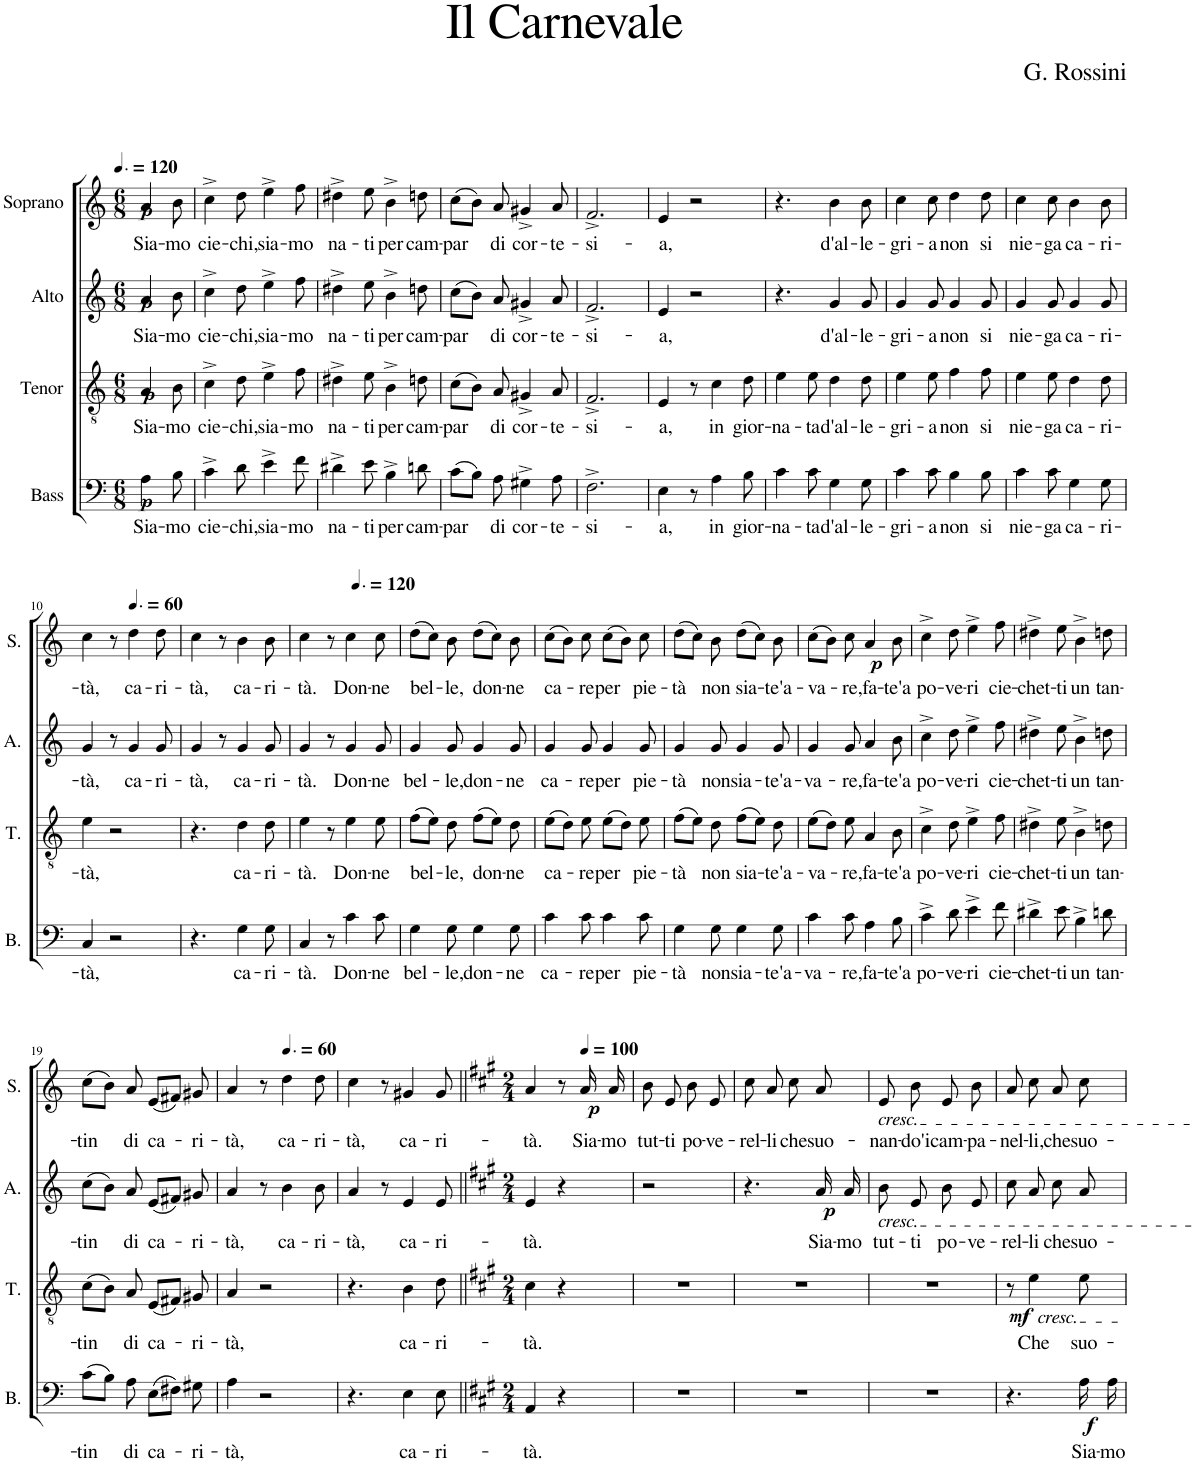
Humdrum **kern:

**kern	**text	**dynam	**kern	**text	**dynam	**kern	**text	**dynam	**kern	**text	**dynam
*part4	*part4	*part4	*part3	*part3	*part3	*part2	*part2	*part2	*part1	*part1	*part1
*staff4	*staff4	*staff4	*staff3	*staff3	*staff3	*staff2	*staff2	*staff2	*staff1	*staff1	*staff1
*I"Bass	*	*	*I"Tenor	*	*	*I"Alto	*	*	*I"Soprano	*	*
*I'B.	*	*	*I'T.	*	*	*I'A.	*	*	*I'S.	*	*
*clefF4	*	*	*clefGv2	*	*	*clefG2	*	*	*clefG2	*	*
*k[]	*	*	*k[]	*	*	*k[]	*	*	*k[]	*	*
*M6/8	*	*	*M6/8	*	*	*M6/8	*	*	*M6/8	*	*
*MM180	*	*	*MM180	*	*	*MM180	*	*	*MM180	*	*
=1	=1	=1	=1	=1	=1	=1	=1	=1	=1	=1	=1
!	!LO:LY:b	!LO:DY:b	!	!LO:LY:b	!LO:DY:b	!	!LO:LY:b	!LO:DY:b	!	!LO:LY:b	!LO:DY:b
4A\	Sia-	p	4A/	Sia-	p	4a/	Sia-	p	4a/	Sia-	p
!	!LO:LY:b	!	!	!LO:LY:b	!	!	!LO:LY:b	!	!	!LO:LY:b	!
8B\	-mo	.	8B\	-mo	.	8b\	-mo	.	8b\	-mo	.
=2	=2	=2	=2	=2	=2	=2	=2	=2	=2	=2	=2
!	!LO:LY:b	!	!	!LO:LY:b	!	!	!LO:LY:b	!	!	!LO:LY:b	!
4c^\	cie-	.	4c^\	cie-	.	4cc^\	cie-	.	4cc^\	cie-	.
!	!LO:LY:b	!	!	!LO:LY:b	!	!	!LO:LY:b	!	!	!LO:LY:b	!
8d\	-chi,	.	8d\	-chi,	.	8dd\	-chi,	.	8dd\	-chi,	.
!	!LO:LY:b	!	!	!LO:LY:b	!	!	!LO:LY:b	!	!	!LO:LY:b	!
4e^\	sia-	.	4e^\	sia-	.	4ee^\	sia-	.	4ee^\	sia-	.
!	!LO:LY:b	!	!	!LO:LY:b	!	!	!LO:LY:b	!	!	!LO:LY:b	!
8f\	-mo	.	8f\	-mo	.	8ff\	-mo	.	8ff\	-mo	.
=3	=3	=3	=3	=3	=3	=3	=3	=3	=3	=3	=3
!	!LO:LY:b	!	!	!LO:LY:b	!	!	!LO:LY:b	!	!	!LO:LY:b	!
4d#X^\	na-	.	4d#X^\	na-	.	4dd#X^\	na-	.	4dd#X^\	na-	.
!	!LO:LY:b	!	!	!LO:LY:b	!	!	!LO:LY:b	!	!	!LO:LY:b	!
8e\	-ti	.	8e\	-ti	.	8ee\	-ti	.	8ee\	-ti	.
!	!LO:LY:b	!	!	!LO:LY:b	!	!	!LO:LY:b	!	!	!LO:LY:b	!
4B^\	per	.	4B^\	per	.	4b^\	per	.	4b^\	per	.
!	!LO:LY:b	!	!	!LO:LY:b	!	!	!LO:LY:b	!	!	!LO:LY:b	!
8dn\	cam-	.	8dn\	cam-	.	8ddn\	cam-	.	8ddn\	cam-	.
=4	=4	=4	=4	=4	=4	=4	=4	=4	=4	=4	=4
!	!LO:LY:b	!	!	!LO:LY:b	!	!	!LO:LY:b	!	!	!LO:LY:b	!
(8c\L	-par	.	(8c\L	-par	.	(8cc\L	-par	.	(8cc\L	-par	.
8B\J)	.	.	8B\J)	.	.	8b\J)	.	.	8b\J)	.	.
!	!LO:LY:b	!	!	!LO:LY:b	!	!	!LO:LY:b	!	!	!LO:LY:b	!
8A\	di	.	8A/	di	.	8a/	di	.	8a/	di	.
!	!LO:LY:b	!	!	!LO:LY:b	!	!	!LO:LY:b	!	!	!LO:LY:b	!
4G#X^\	cor-	.	4G#X^/	cor-	.	4g#X^/	cor-	.	4g#X^/	cor-	.
!	!LO:LY:b	!	!	!LO:LY:b	!	!	!LO:LY:b	!	!	!LO:LY:b	!
8A\	-te-	.	8A/	-te-	.	8a/	-te-	.	8a/	-te-	.
=5	=5	=5	=5	=5	=5	=5	=5	=5	=5	=5	=5
!	!LO:LY:b	!	!	!LO:LY:b	!	!	!LO:LY:b	!	!	!LO:LY:b	!
2.F^\	-si-	.	2.F^/	-si-	.	2.f^/	-si-	.	2.f^/	-si-	.
=6	=6	=6	=6	=6	=6	=6	=6	=6	=6	=6	=6
!	!LO:LY:b	!	!	!LO:LY:b	!	!	!LO:LY:b	!	!	!LO:LY:b	!
4E\	-a,	.	4E/	-a,	.	4e/	-a,	.	4e/	-a,	.
8r	.	.	8r	.	.	2r	.	.	2r	.	.
!	!LO:LY:b	!	!	!LO:LY:b	!	!	!	!	!	!	!
4A\	in	.	4c\	in	.	.	.	.	.	.	.
!	!LO:LY:b	!	!	!LO:LY:b	!	!	!	!	!	!	!
8B\	gior-	.	8d\	gior-	.	.	.	.	.	.	.
=7	=7	=7	=7	=7	=7	=7	=7	=7	=7	=7	=7
!	!LO:LY:b	!	!	!LO:LY:b	!	!	!	!	!	!	!
4c\	-na-	.	4e\	-na-	.	4.r	.	.	4.r	.	.
!	!LO:LY:b	!	!	!LO:LY:b	!	!	!	!	!	!	!
8c\	-ta	.	8e\	-ta	.	.	.	.	.	.	.
!	!LO:LY:b	!	!	!LO:LY:b	!	!	!LO:LY:b	!	!	!LO:LY:b	!
4G\	d'al-	.	4d\	d'al-	.	4g/	d'al-	.	4b\	d'al-	.
!	!LO:LY:b	!	!	!LO:LY:b	!	!	!LO:LY:b	!	!	!LO:LY:b	!
8G\	-le-	.	8d\	-le-	.	8g/	-le-	.	8b\	-le-	.
=8	=8	=8	=8	=8	=8	=8	=8	=8	=8	=8	=8
!	!LO:LY:b	!	!	!LO:LY:b	!	!	!LO:LY:b	!	!	!LO:LY:b	!
4c\	-gri-	.	4e\	-gri-	.	4g/	-gri-	.	4cc\	-gri-	.
!	!LO:LY:b	!	!	!LO:LY:b	!	!	!LO:LY:b	!	!	!LO:LY:b	!
8c\	-a	.	8e\	-a	.	8g/	-a	.	8cc\	-a	.
!	!LO:LY:b	!	!	!LO:LY:b	!	!	!LO:LY:b	!	!	!LO:LY:b	!
4B\	non	.	4f\	non	.	4g/	non	.	4dd\	non	.
!	!LO:LY:b	!	!	!LO:LY:b	!	!	!LO:LY:b	!	!	!LO:LY:b	!
8B\	si	.	8f\	si	.	8g/	si	.	8dd\	si	.
=9	=9	=9	=9	=9	=9	=9	=9	=9	=9	=9	=9
!	!LO:LY:b	!	!	!LO:LY:b	!	!	!LO:LY:b	!	!	!LO:LY:b	!
4c\	nie-	.	4e\	nie-	.	4g/	nie-	.	4cc\	nie-	.
!	!LO:LY:b	!	!	!LO:LY:b	!	!	!LO:LY:b	!	!	!LO:LY:b	!
8c\	-ga	.	8e\	-ga	.	8g/	-ga	.	8cc\	-ga	.
!	!LO:LY:b	!	!	!LO:LY:b	!	!	!LO:LY:b	!	!	!LO:LY:b	!
4G\	ca-	.	4d\	ca-	.	4g/	ca-	.	4b\	ca-	.
!	!LO:LY:b	!	!	!LO:LY:b	!	!	!LO:LY:b	!	!	!LO:LY:b	!
8G\	-ri-	.	8d\	-ri-	.	8g/	-ri-	.	8b\	-ri-	.
!!LO:LB:g=z
=10	=10	=10	=10	=10	=10	=10	=10	=10	=10	=10	=10
!	!LO:LY:b	!	!	!LO:LY:b	!	!	!LO:LY:b	!	!	!LO:LY:b	!
4C/	-tà,	.	4e\	-tà,	.	4g/	-tà,	.	4cc\	-tà,	.
2r	.	.	2r	.	.	8r	.	.	8r	.	.
*	*	*	*	*	*	*	*	*	*MM90	*	*
!	!	!	!	!	!	!	!LO:LY:b	!	!	!LO:LY:b	!
.	.	.	.	.	.	4g/	ca-	.	4dd\	ca-	.
!	!	!	!	!	!	!	!LO:LY:b	!	!	!LO:LY:b	!
.	.	.	.	.	.	8g/	-ri-	.	8dd\	-ri-	.
=11	=11	=11	=11	=11	=11	=11	=11	=11	=11	=11	=11
!	!	!	!	!	!	!	!LO:LY:b	!	!	!LO:LY:b	!
4.r	.	.	4.r	.	.	4g/	-tà,	.	4cc\	-tà,	.
.	.	.	.	.	.	8r	.	.	8r	.	.
!	!LO:LY:b	!	!	!LO:LY:b	!	!	!LO:LY:b	!	!	!LO:LY:b	!
4G\	ca-	.	4d\	ca-	.	4g/	ca-	.	4b\	ca-	.
!	!LO:LY:b	!	!	!LO:LY:b	!	!	!LO:LY:b	!	!	!LO:LY:b	!
8G\	-ri-	.	8d\	-ri-	.	8g/	-ri-	.	8b\	-ri-	.
=12	=12	=12	=12	=12	=12	=12	=12	=12	=12	=12	=12
!	!LO:LY:b	!	!	!LO:LY:b	!	!	!LO:LY:b	!	!	!LO:LY:b	!
4C/	-tà.	.	4e\	-tà.	.	4g/	-tà.	.	4cc\	-tà.	.
8r	.	.	8r	.	.	8r	.	.	8r	.	.
!	!LO:LY:b	!	!	!LO:LY:b	!	!	!LO:LY:b	!	!	!LO:LY:b	!
4c\	Don-	.	4e\	Don-	.	4g/	Don-	.	4cc\	Don-	.
*	*	*	*	*	*	*	*	*	*MM180	*	*
!	!LO:LY:b	!	!	!LO:LY:b	!	!	!LO:LY:b	!	!	!LO:LY:b	!
8c\	-ne	.	8e\	-ne	.	8g/	-ne	.	8cc\	-ne	.
=13	=13	=13	=13	=13	=13	=13	=13	=13	=13	=13	=13
!	!LO:LY:b	!	!	!LO:LY:b	!	!	!LO:LY:b	!	!	!LO:LY:b	!
4G\	bel-	.	(8f\L	bel-	.	4g/	bel-	.	(8dd\L	bel-	.
.	.	.	8e\J)	.	.	.	.	.	8cc\J)	.	.
!	!LO:LY:b	!	!	!LO:LY:b	!	!	!LO:LY:b	!	!	!LO:LY:b	!
8G\	-le,	.	8d\	le,	.	8g/	-le,	.	8b\	le,	.
!	!LO:LY:b	!	!	!LO:LY:b	!	!	!LO:LY:b	!	!	!LO:LY:b	!
4G\	don-	.	(8f\L	don-	.	4g/	don-	.	(8dd\L	don-	.
.	.	.	8e\J)	.	.	.	.	.	8cc\J)	.	.
!	!LO:LY:b	!	!	!LO:LY:b	!	!	!LO:LY:b	!	!	!LO:LY:b	!
8G\	-ne	.	8d\	ne	.	8g/	-ne	.	8b\	ne	.
=14	=14	=14	=14	=14	=14	=14	=14	=14	=14	=14	=14
!	!LO:LY:b	!	!	!LO:LY:b	!	!	!LO:LY:b	!	!	!LO:LY:b	!
4c\	ca-	.	(8e\L	ca-	.	4g/	ca-	.	(8cc\L	ca-	.
.	.	.	8d\J)	.	.	.	.	.	8b\J)	.	.
!	!LO:LY:b	!	!	!LO:LY:b	!	!	!LO:LY:b	!	!	!LO:LY:b	!
8c\	-re	.	8e\	re	.	8g/	-re	.	8cc\	re	.
!	!LO:LY:b	!	!	!LO:LY:b	!	!	!LO:LY:b	!	!	!LO:LY:b	!
4c\	per	.	(8e\L	per	.	4g/	per	.	(8cc\L	per	.
.	.	.	8d\J)	.	.	.	.	.	8b\J)	.	.
!	!LO:LY:b	!	!	!LO:LY:b	!	!	!LO:LY:b	!	!	!LO:LY:b	!
8c\	pie-	.	8e\	pie-	.	8g/	pie-	.	8cc\	pie-	.
=15	=15	=15	=15	=15	=15	=15	=15	=15	=15	=15	=15
!	!LO:LY:b	!	!	!LO:LY:b	!	!	!LO:LY:b	!	!	!LO:LY:b	!
4G\	-tà	.	(8f\L	-tà	.	4g/	-tà	.	(8dd\L	-tà	.
.	.	.	8e\J)	.	.	.	.	.	8cc\J)	.	.
!	!LO:LY:b	!	!	!LO:LY:b	!	!	!LO:LY:b	!	!	!LO:LY:b	!
8G\	non	.	8d\	non	.	8g/	non	.	8b\	non	.
!	!LO:LY:b	!	!	!LO:LY:b	!	!	!LO:LY:b	!	!	!LO:LY:b	!
4G\	sia-	.	(8f\L	sia-	.	4g/	sia-	.	(8dd\L	sia-	.
.	.	.	8e\J)	.	.	.	.	.	8cc\J)	.	.
!	!LO:LY:b	!	!	!LO:LY:b	!	!	!LO:LY:b	!	!	!LO:LY:b	!
8G\	-te'a-	.	8d\	te'a-	.	8g/	-te'a-	.	8b\	-te'a-	.
=16	=16	=16	=16	=16	=16	=16	=16	=16	=16	=16	=16
!	!LO:LY:b	!	!	!LO:LY:b	!	!	!LO:LY:b	!	!	!LO:LY:b	!
4c\	-va-	.	(8e\L	-va-	.	4g/	-va-	.	(8cc\L	-va-	.
.	.	.	8d\J)	.	.	.	.	.	8b\J)	.	.
!	!LO:LY:b	!	!	!LO:LY:b	!	!	!LO:LY:b	!	!	!LO:LY:b	!
8c\	-re,	.	8e\	re,	.	8g/	-re,	.	8cc\	re,	.
!	!LO:LY:b	!	!	!LO:LY:b	!	!	!LO:LY:b	!	!	!LO:LY:b	!LO:DY:b
4A\	fa-	.	4A/	fa-	.	4a/	fa-	.	4a/	fa-	p
!	!LO:LY:b	!	!	!LO:LY:b	!	!	!LO:LY:b	!	!	!LO:LY:b	!
8B\	-te'a	.	8B\	-te'a	.	8b\	-te'a	.	8b\	-te'a	.
=17	=17	=17	=17	=17	=17	=17	=17	=17	=17	=17	=17
!	!LO:LY:b	!	!	!LO:LY:b	!	!	!LO:LY:b	!	!	!LO:LY:b	!
4c^\	po-	.	4c^\	po-	.	4cc^\	po-	.	4cc^\	po-	.
!	!LO:LY:b	!	!	!LO:LY:b	!	!	!LO:LY:b	!	!	!LO:LY:b	!
8d\	-ve-	.	8d\	-ve-	.	8dd\	-ve-	.	8dd\	-ve-	.
!	!LO:LY:b	!	!	!LO:LY:b	!	!	!LO:LY:b	!	!	!LO:LY:b	!
4e^\	-ri	.	4e^\	-ri	.	4ee^\	-ri	.	4ee^\	-ri	.
!	!LO:LY:b	!	!	!LO:LY:b	!	!	!LO:LY:b	!	!	!LO:LY:b	!
8f\	cie-	.	8f\	cie-	.	8ff\	cie-	.	8ff\	cie-	.
=18	=18	=18	=18	=18	=18	=18	=18	=18	=18	=18	=18
!	!LO:LY:b	!	!	!LO:LY:b	!	!	!LO:LY:b	!	!	!LO:LY:b	!
4d#X^\	-chet-	.	4d#X^\	-chet-	.	4dd#X^\	-chet-	.	4dd#X^\	-chet-	.
!	!LO:LY:b	!	!	!LO:LY:b	!	!	!LO:LY:b	!	!	!LO:LY:b	!
8e\	-ti	.	8e\	-ti	.	8ee\	-ti	.	8ee\	-ti	.
!	!LO:LY:b	!	!	!LO:LY:b	!	!	!LO:LY:b	!	!	!LO:LY:b	!
4B^\	un	.	4B^\	un	.	4b^\	un	.	4b^\	un	.
!	!LO:LY:b	!	!	!LO:LY:b	!	!	!LO:LY:b	!	!	!LO:LY:b	!
8dn\	tan-	.	8dn\	tan-	.	8ddn\	tan-	.	8ddn\	tan-	.
!!LO:LB:g=z
=19	=19	=19	=19	=19	=19	=19	=19	=19	=19	=19	=19
!	!LO:LY:b	!	!	!LO:LY:b	!	!	!LO:LY:b	!	!	!LO:LY:b	!
(8c\L	-tin	.	(8c\L	-tin	.	(8cc\L	-tin	.	(8cc\L	-tin	.
8B\J)	.	.	8B\J)	.	.	8b\J)	.	.	8b\J)	.	.
!	!LO:LY:b	!	!	!LO:LY:b	!	!	!LO:LY:b	!	!	!LO:LY:b	!
8A\	di	.	8A/	di	.	8a/	di	.	8a/	di	.
!	!LO:LY:b	!	!	!LO:LY:b	!	!	!LO:LY:b	!	!	!LO:LY:b	!
(8E\L	ca-	.	(8E/L	ca-	.	(8e/L	ca-	.	(8e/L	ca-	.
8F#X\J)	.	.	8F#X/J)	.	.	8f#X/J)	.	.	8f#X/J)	.	.
!	!LO:LY:b	!	!	!LO:LY:b	!	!	!LO:LY:b	!	!	!LO:LY:b	!
8G#X\	ri-	.	8G#X/	ri-	.	8g#X/	ri-	.	8g#X/	ri-	.
=20	=20	=20	=20	=20	=20	=20	=20	=20	=20	=20	=20
!	!LO:LY:b	!	!	!LO:LY:b	!	!	!LO:LY:b	!	!	!LO:LY:b	!
4A\	-tà,	.	4A/	-tà,	.	4a/	-tà,	.	4a/	-tà,	.
2r	.	.	2r	.	.	8r	.	.	8r	.	.
*	*	*	*	*	*	*	*	*	*MM90	*	*
!	!	!	!	!	!	!	!LO:LY:b	!	!	!LO:LY:b	!
.	.	.	.	.	.	4b\	ca-	.	4dd\	ca-	.
!	!	!	!	!	!	!	!LO:LY:b	!	!	!LO:LY:b	!
.	.	.	.	.	.	8b\	-ri-	.	8dd\	-ri-	.
=21	=21	=21	=21	=21	=21	=21	=21	=21	=21	=21	=21
!	!	!	!	!	!	!	!LO:LY:b	!	!	!LO:LY:b	!
4.r	.	.	4.r	.	.	4a/	-tà,	.	4cc\	-tà,	.
.	.	.	.	.	.	8r	.	.	8r	.	.
!	!LO:LY:b	!	!	!LO:LY:b	!	!	!LO:LY:b	!	!	!LO:LY:b	!
4E\	ca-	.	4B\	ca-	.	4e/	ca-	.	4g#X/	ca-	.
!	!LO:LY:b	!	!	!LO:LY:b	!	!	!LO:LY:b	!	!	!LO:LY:b	!
8E\	-ri-	.	8d\	-ri-	.	8e/	-ri-	.	8g#/	-ri-	.
=22||	=22||	=22||	=22||	=22||	=22||	=22||	=22||	=22||	=22||	=22||	=22||
*k[f#c#g#]	*	*	*k[f#c#g#]	*	*	*k[f#c#g#]	*	*	*k[f#c#g#]	*	*
*M2/4	*	*	*M2/4	*	*	*M2/4	*	*	*M2/4	*	*
!	!LO:LY:b	!	!	!LO:LY:b	!	!	!LO:LY:b	!	!	!LO:LY:b	!
4AA/	-tà.	.	4c#\	-tà.	.	4e/	-tà.	.	4a/	-tà.	.
4r	.	.	4r	.	.	4r	.	.	8r	.	.
*	*	*	*	*	*	*	*	*	*MM100	*	*
!	!	!	!	!	!	!	!	!	!	!LO:LY:b	!LO:DY:b
.	.	.	.	.	.	.	.	.	16a/	Sia-	p
!	!	!	!	!	!	!	!	!	!	!LO:LY:b	!
.	.	.	.	.	.	.	.	.	16a/	-mo	.
=23	=23	=23	=23	=23	=23	=23	=23	=23	=23	=23	=23
!	!	!	!	!	!	!	!	!	!	!LO:LY:b	!
2r	.	.	2r	.	.	2r	.	.	8b\	tut-	.
!	!	!	!	!	!	!	!	!	!	!LO:LY:b	!
.	.	.	.	.	.	.	.	.	8e/	-ti	.
!	!	!	!	!	!	!	!	!	!	!LO:LY:b	!
.	.	.	.	.	.	.	.	.	8b\	po-	.
!	!	!	!	!	!	!	!	!	!	!LO:LY:b	!
.	.	.	.	.	.	.	.	.	8e/	-ve-	.
=24	=24	=24	=24	=24	=24	=24	=24	=24	=24	=24	=24
!	!	!	!	!	!	!	!	!	!	!LO:LY:b	!
2r	.	.	2r	.	.	4.r	.	.	8cc#\	-rel-	.
!	!	!	!	!	!	!	!	!	!	!LO:LY:b	!
.	.	.	.	.	.	.	.	.	8a/	-li	.
!	!	!	!	!	!	!	!	!	!	!LO:LY:b	!
.	.	.	.	.	.	.	.	.	8cc#\	che	.
!	!	!	!	!	!	!	!LO:LY:b	!LO:DY:b	!	!LO:LY:b	!
.	.	.	.	.	.	16a/	Sia-	p	8a/	suo-	.
!	!	!	!	!	!	!	!LO:LY:b	!	!	!	!
.	.	.	.	.	.	16a/	-mo	.	.	.	.
=25	=25	=25	=25	=25	=25	=25	=25	=25	=25	=25	=25
!	!	!	!	!	!	!	!	!	!LO:TX:b:i:t=cresc.	!	!
!	!	!	!	!	!	!LO:TX:b:i:t=cresc.	!	!	!	!	!
!	!	!	!	!	!	!	!LO:LY:b	!	!	!LO:LY:b	!
2r	.	.	2r	.	.	8b\	tut-	.	8e/	-nan-	.
!	!	!	!	!	!	!	!LO:LY:b	!	!	!LO:LY:b	!
.	.	.	.	.	.	8e/	-ti	.	8b\	-do'i	.
!	!	!	!	!	!	!	!LO:LY:b	!	!	!LO:LY:b	!
.	.	.	.	.	.	8b\	po-	.	8e/	cam-	.
!	!	!	!	!	!	!	!LO:LY:b	!	!	!LO:LY:b	!
.	.	.	.	.	.	8e/	-ve-	.	8b\	-pa-	.
=26	=26	=26	=26	=26	=26	=26	=26	=26	=26	=26	=26
!	!	!	!	!	!	!	!LO:LY:b	!	!	!LO:LY:b	!
4.r	.	.	8r	.	.	8cc#\	-rel-	.	8a/	-nel-	.
!	!	!	!LO:TX:b:i:t=cresc.	!	!	!	!	!	!	!	!
!	!	!	!	!LO:LY:b	!LO:DY:b	!	!LO:LY:b	!	!	!LO:LY:b	!
.	.	.	4e\	Che	mf	8a/	-li	.	8cc#\	-li,	.
!	!	!	!	!	!	!	!LO:LY:b	!	!	!LO:LY:b	!
.	.	.	.	.	.	8cc#\	che	.	8a/	che	.
!	!LO:LY:b	!LO:DY:b	!	!LO:LY:b	!	!	!LO:LY:b	!	!	!LO:LY:b	!
16A\	Sia-	f	8e\	suo-	.	8a/	suo-	.	8cc#\	suo-	.
!	!LO:LY:b	!	!	!	!	!	!	!	!	!	!
16A\	-mo	.	.	.	.	.	.	.	.	.	.
=	=	=	=	=	=	=	=	=	=	=	=
*-	*-	*-	*-	*-	*-	*-	*-	*-	*-	*-	*-
